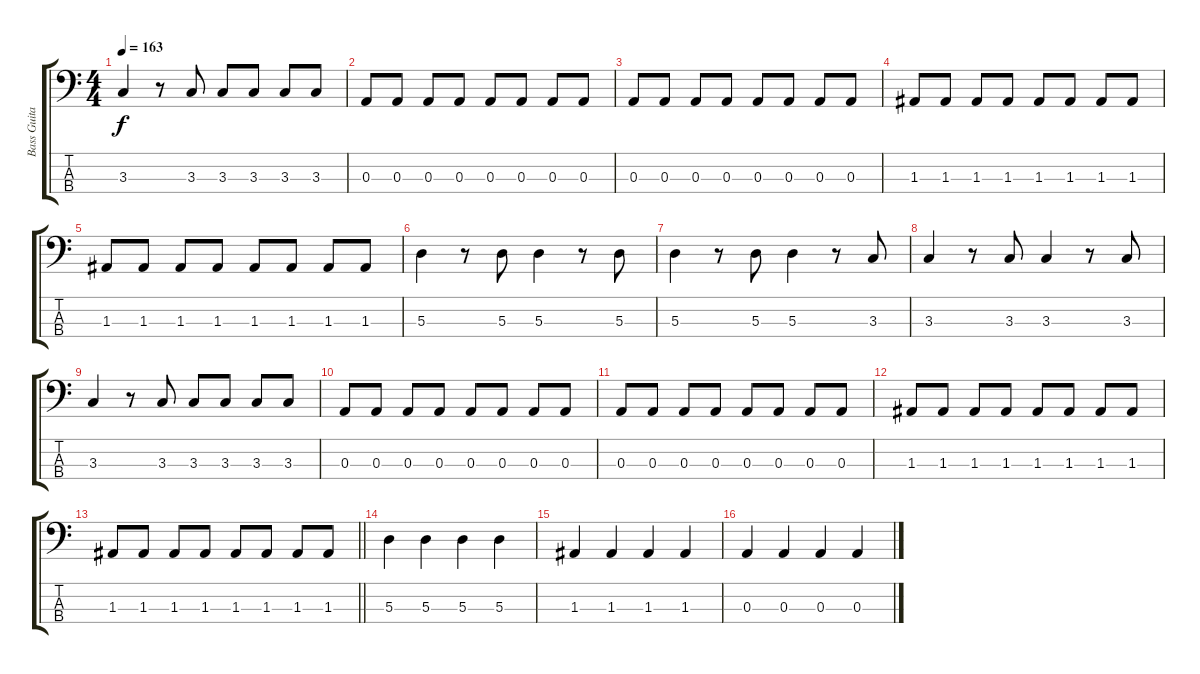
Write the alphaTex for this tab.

\track ("Bass Guitar" "Bass Guita") {instrument electricbassfinger}
\staff {score tabs}
\tuning (G2 D2 A1 E1) {hide}
\ts (4 4)
\tempo 163
\clef f4
\ks c
3.3.4{dy f} r.8 3.3.8 3.3.8 3.3.8 3.3.8 3.3.8 |
0.3.8 0.3.8 0.3.8 0.3.8 0.3.8 0.3.8 0.3.8 0.3.8 |
0.3.8 0.3.8 0.3.8 0.3.8 0.3.8 0.3.8 0.3.8 0.3.8 |
1.3.8 1.3.8 1.3.8 1.3.8 1.3.8 1.3.8 1.3.8 1.3.8 |
1.3.8 1.3.8 1.3.8 1.3.8 1.3.8 1.3.8 1.3.8 1.3.8 |
5.3.4 r.8 5.3.8 5.3.4 r.8 5.3.8 |
5.3.4 r.8 5.3.8 5.3.4 r.8 3.3.8 |
3.3.4 r.8 3.3.8 3.3.4 r.8 3.3.8 |
3.3.4 r.8 3.3.8 3.3.8 3.3.8 3.3.8 3.3.8 |
0.3.8 0.3.8 0.3.8 0.3.8 0.3.8 0.3.8 0.3.8 0.3.8 |
0.3.8 0.3.8 0.3.8 0.3.8 0.3.8 0.3.8 0.3.8 0.3.8 |
1.3.8 1.3.8 1.3.8 1.3.8 1.3.8 1.3.8 1.3.8 1.3.8 |
\barLineRight lightlight
1.3.8 1.3.8 1.3.8 1.3.8 1.3.8 1.3.8 1.3.8 1.3.8 |
5.3.4 5.3.4 5.3.4 5.3.4 |
1.3.4 1.3.4 1.3.4 1.3.4 |
0.3.4 0.3.4 0.3.4 0.3.4
